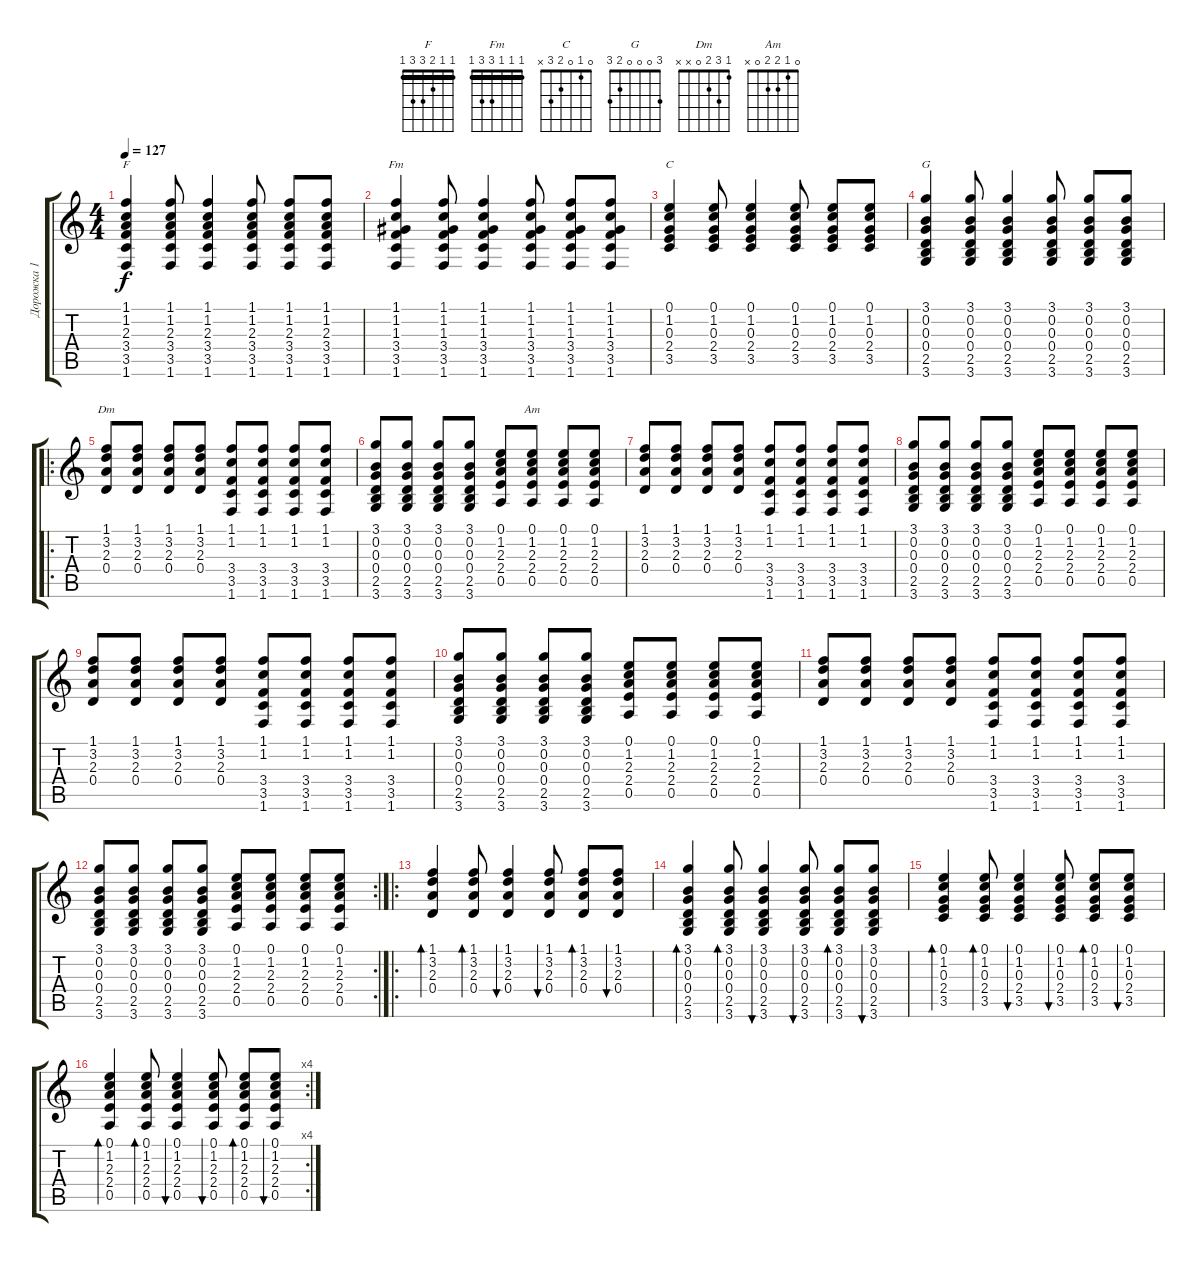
\track ("Дорожка 1" "Дорожка 1") {instrument electricguitarjazz}
\staff {score tabs}
\tuning (E4 B3 G3 D3 A2 E2) {hide}
\chord ("F" 1 1 2 3 3 1) {barre 1}
\chord ("Fm" 1 1 1 3 3 1) {barre 1}
\chord ("C" 0 1 0 2 3 x)
\chord ("G" 3 0 0 0 2 3)
\chord ("Dm" 1 3 2 0 x x)
\chord ("Am" 0 1 2 2 0 x)
\ts (4 4)
\tempo 127
\clef g2
\ks c
(1.1 1.2 2.3 3.4 3.5 1.6).4{ch "F" dy f} (1.1 1.2 2.3 3.4 3.5 1.6).8 (1.1 1.2 2.3 3.4 3.5 1.6).4 (1.1 1.2 2.3 3.4 3.5 1.6).8 (1.1 1.2 2.3 3.4 3.5 1.6).8 (1.1 1.2 2.3 3.4 3.5 1.6).8 |
(1.1 1.2 1.3 3.4 3.5 1.6).4{ch "Fm"} (1.1 1.2 1.3 3.4 3.5 1.6).8 (1.1 1.2 1.3 3.4 3.5 1.6).4 (1.1 1.2 1.3 3.4 3.5 1.6).8 (1.1 1.2 1.3 3.4 3.5 1.6).8 (1.1 1.2 1.3 3.4 3.5 1.6).8 |
(0.1 1.2 0.3 2.4 3.5).4{ch "C"} (0.1 1.2 0.3 2.4 3.5).8 (0.1 1.2 0.3 2.4 3.5).4 (0.1 1.2 0.3 2.4 3.5).8 (0.1 1.2 0.3 2.4 3.5).8 (0.1 1.2 0.3 2.4 3.5).8 |
(3.1 0.2 0.3 0.4 2.5 3.6).4{ch "G"} (3.1 0.2 0.3 0.4 2.5 3.6).8 (3.1 0.2 0.3 0.4 2.5 3.6).4 (3.1 0.2 0.3 0.4 2.5 3.6).8 (3.1 0.2 0.3 0.4 2.5 3.6).8 (3.1 0.2 0.3 0.4 2.5 3.6).8 |
\ro
(1.1 3.2 2.3 0.4).8{ch "Dm"} (1.1 3.2 2.3 0.4).8 (1.1 3.2 2.3 0.4).8 (1.1 3.2 2.3 0.4).8 (1.1 1.2 3.4 3.5 1.6).8 (1.1 1.2 3.4 3.5 1.6).8 (1.1 1.2 3.4 3.5 1.6).8 (1.1 1.2 3.4 3.5 1.6).8 |
(3.1 0.2 0.3 0.4 2.5 3.6).8 (3.1 0.2 0.3 0.4 2.5 3.6).8 (3.1 0.2 0.3 0.4 2.5 3.6).8 (3.1 0.2 0.3 0.4 2.5 3.6).8 (0.1 1.2 2.3 2.4 0.5).8 (0.1 1.2 2.3 2.4 0.5).8{ch "Am"} (0.1 1.2 2.3 2.4 0.5).8 (0.1 1.2 2.3 2.4 0.5).8 |
(1.1 3.2 2.3 0.4).8 (1.1 3.2 2.3 0.4).8 (1.1 3.2 2.3 0.4).8 (1.1 3.2 2.3 0.4).8 (1.1 1.2 3.4 3.5 1.6).8 (1.1 1.2 3.4 3.5 1.6).8 (1.1 1.2 3.4 3.5 1.6).8 (1.1 1.2 3.4 3.5 1.6).8 |
(3.1 0.2 0.3 0.4 2.5 3.6).8 (3.1 0.2 0.3 0.4 2.5 3.6).8 (3.1 0.2 0.3 0.4 2.5 3.6).8 (3.1 0.2 0.3 0.4 2.5 3.6).8 (0.1 1.2 2.3 2.4 0.5).8 (0.1 1.2 2.3 2.4 0.5).8 (0.1 1.2 2.3 2.4 0.5).8 (0.1 1.2 2.3 2.4 0.5).8 |
(1.1 3.2 2.3 0.4).8 (1.1 3.2 2.3 0.4).8 (1.1 3.2 2.3 0.4).8 (1.1 3.2 2.3 0.4).8 (1.1 1.2 3.4 3.5 1.6).8 (1.1 1.2 3.4 3.5 1.6).8 (1.1 1.2 3.4 3.5 1.6).8 (1.1 1.2 3.4 3.5 1.6).8 |
(3.1 0.2 0.3 0.4 2.5 3.6).8 (3.1 0.2 0.3 0.4 2.5 3.6).8 (3.1 0.2 0.3 0.4 2.5 3.6).8 (3.1 0.2 0.3 0.4 2.5 3.6).8 (0.1 1.2 2.3 2.4 0.5).8 (0.1 1.2 2.3 2.4 0.5).8 (0.1 1.2 2.3 2.4 0.5).8 (0.1 1.2 2.3 2.4 0.5).8 |
(1.1 3.2 2.3 0.4).8 (1.1 3.2 2.3 0.4).8 (1.1 3.2 2.3 0.4).8 (1.1 3.2 2.3 0.4).8 (1.1 1.2 3.4 3.5 1.6).8 (1.1 1.2 3.4 3.5 1.6).8 (1.1 1.2 3.4 3.5 1.6).8 (1.1 1.2 3.4 3.5 1.6).8 |
\rc 2
(3.1 0.2 0.3 0.4 2.5 3.6).8 (3.1 0.2 0.3 0.4 2.5 3.6).8 (3.1 0.2 0.3 0.4 2.5 3.6).8 (3.1 0.2 0.3 0.4 2.5 3.6).8 (0.1 1.2 2.3 2.4 0.5).8 (0.1 1.2 2.3 2.4 0.5).8 (0.1 1.2 2.3 2.4 0.5).8 (0.1 1.2 2.3 2.4 0.5).8 |
\ro
(1.1 3.2 2.3 0.4).4{bd 60} (1.1 3.2 2.3 0.4).8{bd 60} (1.1 3.2 2.3 0.4).4{bu 60} (1.1 3.2 2.3 0.4).8{bu 60} (1.1 3.2 2.3 0.4).8{bd 60} (1.1 3.2 2.3 0.4).8{bu 60} |
(3.1 0.2 0.3 0.4 2.5 3.6).4{bd 60} (3.1 0.2 0.3 0.4 2.5 3.6).8{bd 60} (3.1 0.2 0.3 0.4 2.5 3.6).4{bu 60} (3.1 0.2 0.3 0.4 2.5 3.6).8{bu 60} (3.1 0.2 0.3 0.4 2.5 3.6).8{bd 60} (3.1 0.2 0.3 0.4 2.5 3.6).8{bu 60} |
(0.1 1.2 0.3 2.4 3.5).4{bd 60} (0.1 1.2 0.3 2.4 3.5).8{bd 60} (0.1 1.2 0.3 2.4 3.5).4{bu 60} (0.1 1.2 0.3 2.4 3.5).8{bu 60} (0.1 1.2 0.3 2.4 3.5).8{bd 60} (0.1 1.2 0.3 2.4 3.5).8{bu 60} |
\rc 4
(0.1 1.2 2.3 2.4 0.5).4{bd 60} (0.1 1.2 2.3 2.4 0.5).8{bd 60} (0.1 1.2 2.3 2.4 0.5).4{bu 60} (0.1 1.2 2.3 2.4 0.5).8{bu 60} (0.1 1.2 2.3 2.4 0.5).8{bd 60} (0.1 1.2 2.3 2.4 0.5).8{bu 60}
